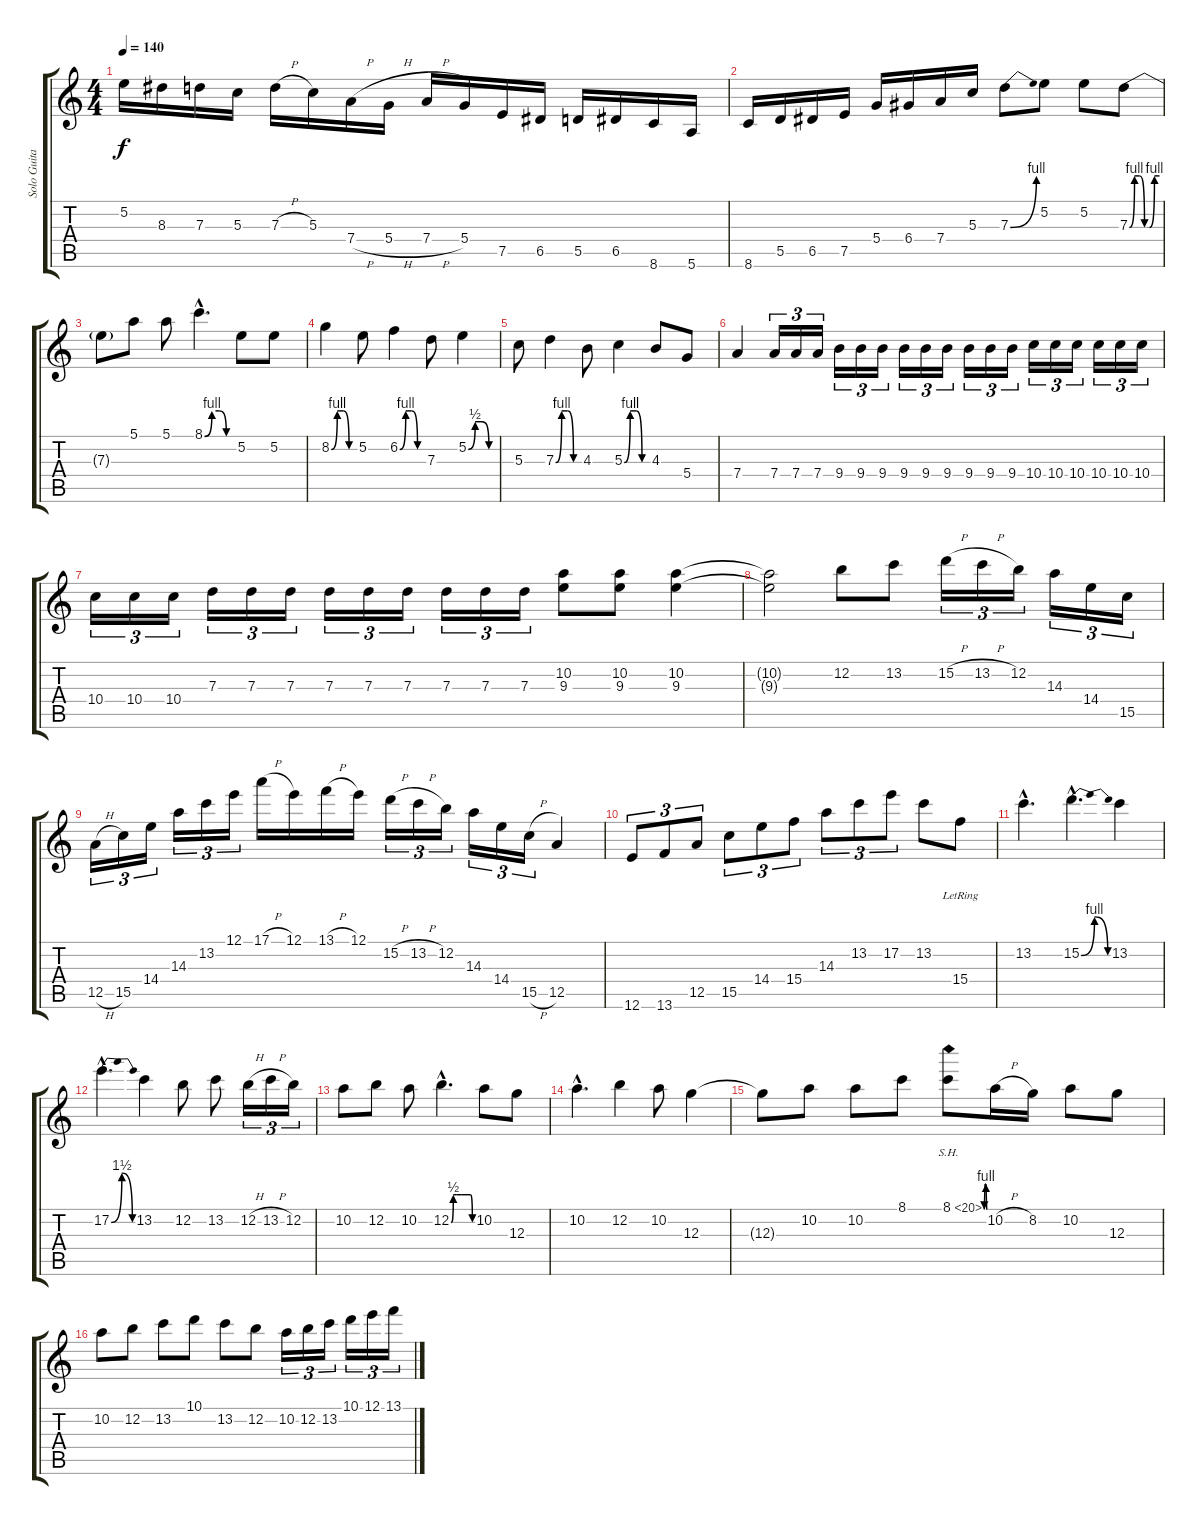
\track ("Solo Guitar" "Solo Guita") {instrument overdrivenguitar}
\staff {score tabs}
\tuning (E4 B3 G3 D3 A2 E2) {hide}
\ts (4 4)
\tempo 140
\clef g2
\ks c
5.2.16{dy f} 8.3.16 7.3.16 5.3.16 7.3{h}.16 5.3.16 7.4{h}.16 5.4{h}.16 7.4{h}.16 5.4.16 7.5.16 6.5.16 5.5.16 6.5.16 8.6.16 5.6.16 |
8.6.16 5.5.16 6.5.16 7.5.16 5.4.16 6.4.16 7.4.16 5.3.16 7.3{be (bend 0 0 60 4)}.8 5.2.8 5.2.8 7.3{be (custom 0 0 10 4 20 4 30 0 40 0 50 4 60 4)}.8 |
7.3{t}.8 5.1.8 5.1.8 8.1{be (custom 0 0 15 4 30 4 45 0 60 0) hac}.4{d} 5.2.8 5.2.8 |
8.2{be (custom 0 0 15 4 30 4 45 0 60 0)}.4 5.2.8 6.2{be (custom 0 0 15 4 30 4 45 0 60 0)}.4 7.3.8 5.2{be (custom 0 0 15 2 30 2 45 0 60 0)}.4 |
5.3.8 7.3{be (custom 0 0 15 4 30 4 45 0 60 0)}.4 4.3.8 5.3{be (custom 0 0 15 4 30 4 45 0 60 0)}.4 4.3.8 5.4.8 |
7.4.4 7.4.16{tu (3 2)} 7.4.16{tu (3 2)} 7.4.16{tu (3 2)} 9.4.16{tu (3 2)} 9.4.16{tu (3 2)} 9.4.16{tu (3 2)} 9.4.16{tu (3 2)} 9.4.16{tu (3 2)} 9.4.16{tu (3 2)} 9.4.16{tu (3 2)} 9.4.16{tu (3 2)} 9.4.16{tu (3 2)} 10.4.16{tu (3 2)} 10.4.16{tu (3 2)} 10.4.16{tu (3 2)} 10.4.16{tu (3 2)} 10.4.16{tu (3 2)} 10.4.16{tu (3 2)} |
10.4.16{tu (3 2)} 10.4.16{tu (3 2)} 10.4.16{tu (3 2)} 7.3.16{tu (3 2)} 7.3.16{tu (3 2)} 7.3.16{tu (3 2)} 7.3.16{tu (3 2)} 7.3.16{tu (3 2)} 7.3.16{tu (3 2)} 7.3.16{tu (3 2)} 7.3.16{tu (3 2)} 7.3.16{tu (3 2)} (10.2 9.3).8 (10.2 9.3).8 (10.2 9.3).4 |
(10.2{t} 9.3{t}).2 12.2.8 13.2.8 15.2{h}.16{tu (3 2)} 13.2{h}.16{tu (3 2)} 12.2.16{tu (3 2)} 14.3.16{tu (3 2)} 14.4.16{tu (3 2)} 15.5.16{tu (3 2)} |
12.5{h}.16{tu (3 2)} 15.5.16{tu (3 2)} 14.4.16{tu (3 2)} 14.3.16{tu (3 2)} 13.2.16{tu (3 2)} 12.1.16{tu (3 2)} 17.1{h}.16 12.1.16 13.1{h}.16 12.1.16 15.2{h}.16{tu (3 2)} 13.2{h}.16{tu (3 2)} 12.2.16{tu (3 2)} 14.3.16{tu (3 2)} 14.4.16{tu (3 2)} 15.5{h}.16{tu (3 2)} 12.5.4 |
12.6.8{tu (3 2)} 13.6.8{tu (3 2)} 12.5.8{tu (3 2)} 15.5.8{tu (3 2)} 14.4.8{tu (3 2)} 15.4.8{tu (3 2)} 14.3.8{tu (3 2)} 13.2.8{tu (3 2)} 17.2.8{tu (3 2)} 13.2.8 15.4{lr}.8 |
13.2{hac}.4{d} 15.2{be (bendrelease 0 0 7 4 50 4 60 0) hac}.4{d} 13.2.4 |
17.2{be (bendrelease 0 0 5 6 55 6 60 0) hac}.4{d} 13.2.4 12.2.8 13.2.8 12.2{h}.16{tu (3 2)} 13.2{h}.16{tu (3 2)} 12.2.16{tu (3 2)} |
10.2.8 12.2.8 10.2.8 12.2{be (custom 0 0 6 2 15 2 30 2 45 2 54 2 60 0) hac}.4{d} 10.2.8 12.3.8 |
10.2{hac}.4{d} 12.2.4 10.2.8 12.3.4 |
12.3{t}.8 10.2.8 10.2.8 8.1.8 8.1{be (custom 0 0 15 4 30 4 45 0 60 0) sh 12}.8 10.2{h}.16 8.2.16 10.2.8 12.3.8 |
10.2.8 12.2.8 13.2.8 10.1.8 13.2.8 12.2.8 10.2.16{tu (3 2)} 12.2.16{tu (3 2)} 13.2.16{tu (3 2)} 10.1.16{tu (3 2)} 12.1.16{tu (3 2)} 13.1.16{tu (3 2)}
